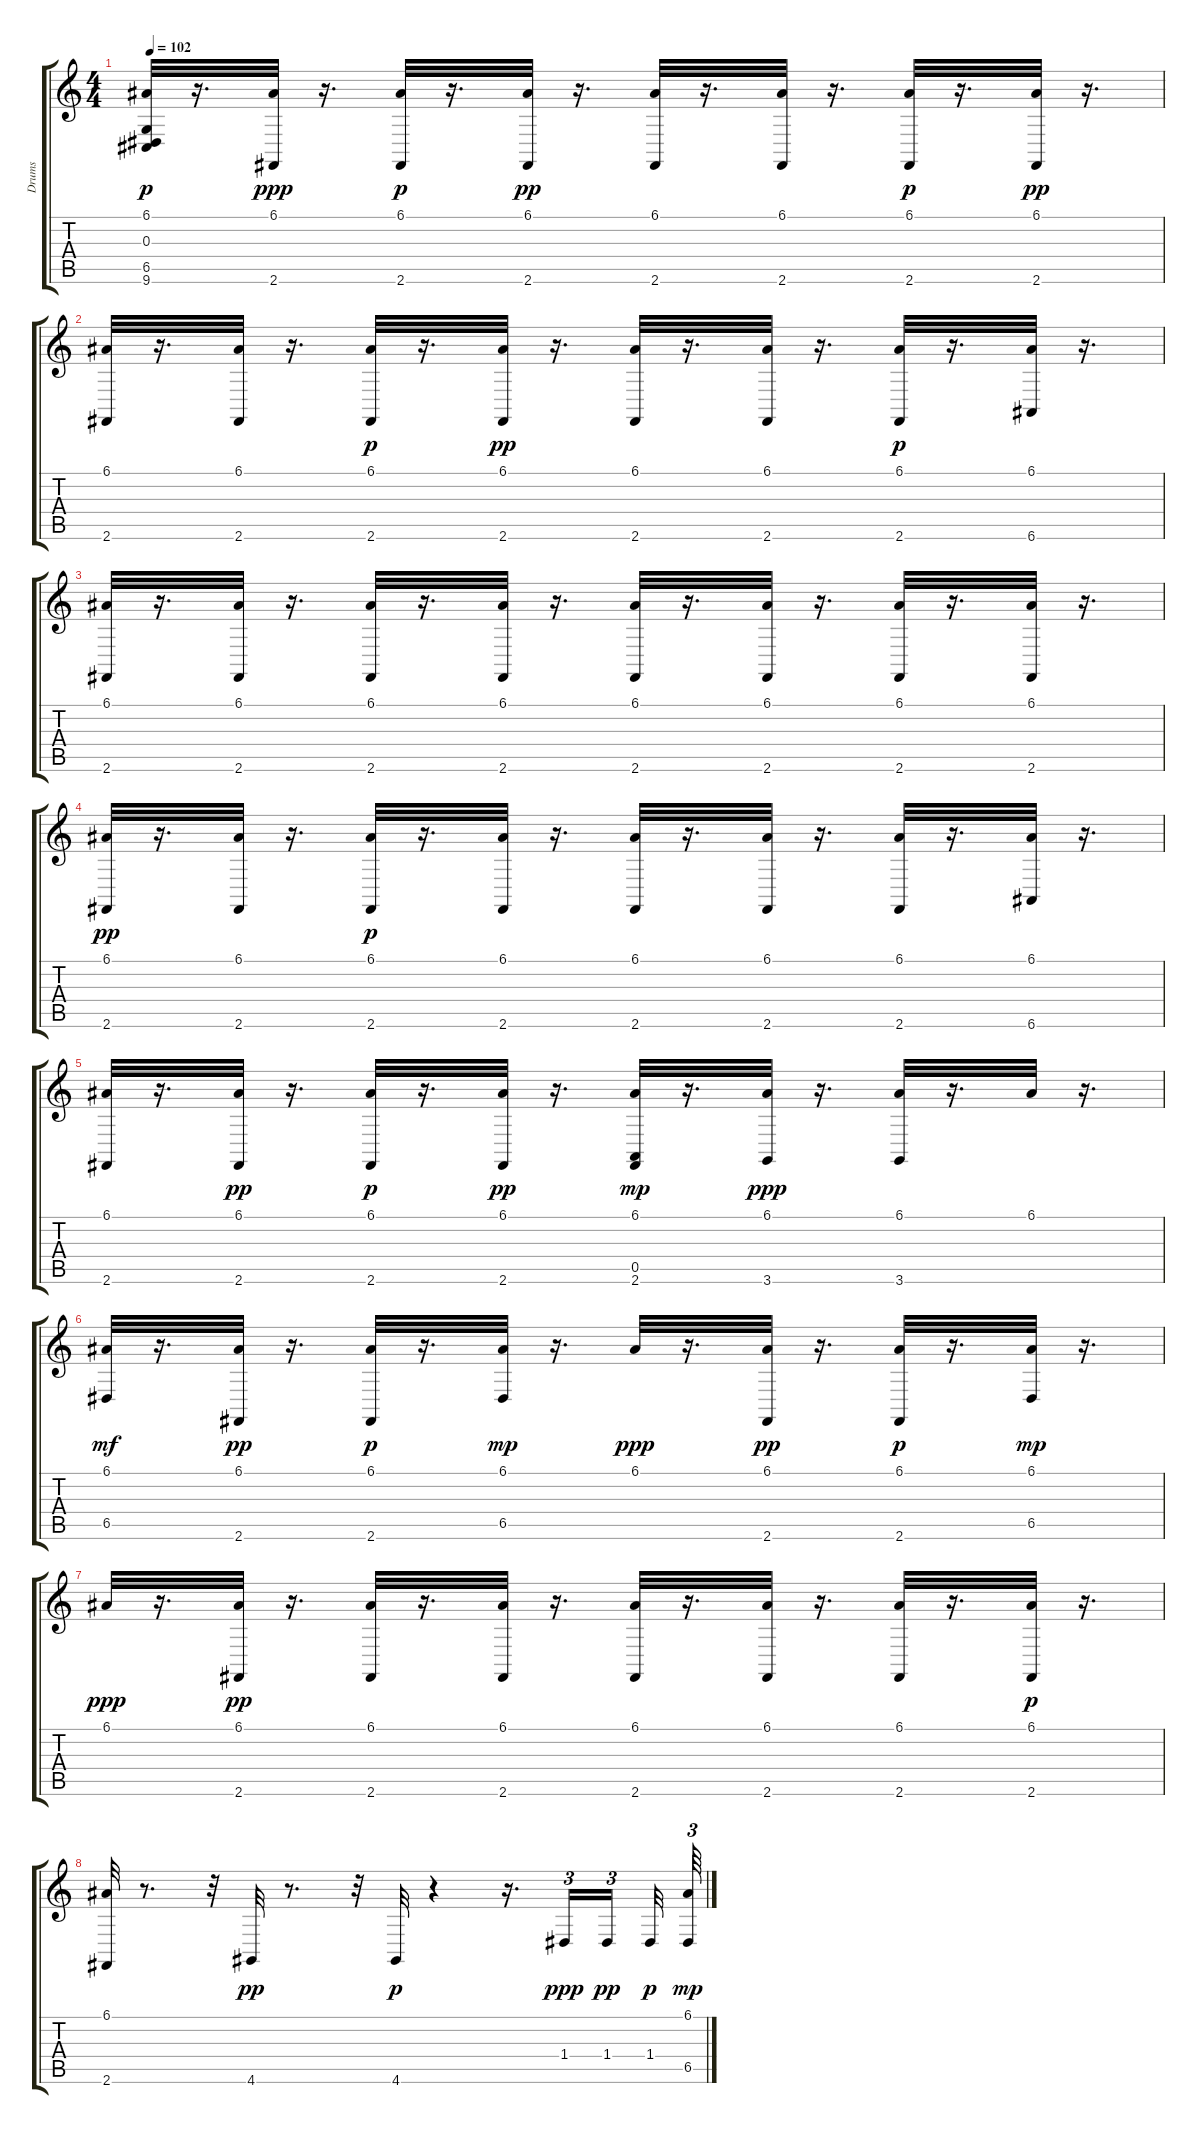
\track ("Drums" "Drums") {instrument synthdrum}
\staff {score tabs}
\tuning (E4 B3 G3 D3 A2 E2) {hide}
\ts (4 4)
\tempo 102
\clef g2
\ks c
(6.1 0.3 6.5 9.6).32{dy p} r.16{d} (6.1 2.6).32{dy ppp} r.16{d} (6.1 2.6).32{dy p} r.16{d} (6.1 2.6).32{dy pp} r.16{d} (6.1 2.6).32 r.16{d} (6.1 2.6).32 r.16{d} (6.1 2.6).32{dy p} r.16{d} (6.1 2.6).32{dy pp} r.16{d} |
(6.1 2.6).32 r.16{d} (6.1 2.6).32 r.16{d} (6.1 2.6).32{dy p} r.16{d} (6.1 2.6).32{dy pp} r.16{d} (6.1 2.6).32 r.16{d} (6.1 2.6).32 r.16{d} (6.1 2.6).32{dy p} r.16{d} (6.1 6.6).32 r.16{d} |
(6.1 2.6).32 r.16{d} (6.1 2.6).32 r.16{d} (6.1 2.6).32 r.16{d} (6.1 2.6).32 r.16{d} (6.1 2.6).32 r.16{d} (6.1 2.6).32 r.16{d} (6.1 2.6).32 r.16{d} (6.1 2.6).32 r.16{d} |
(6.1 2.6).32{dy pp} r.16{d} (6.1 2.6).32 r.16{d} (6.1 2.6).32{dy p} r.16{d} (6.1 2.6).32 r.16{d} (6.1 2.6).32 r.16{d} (6.1 2.6).32 r.16{d} (6.1 2.6).32 r.16{d} (6.1 6.6).32 r.16{d} |
(6.1 2.6).32 r.16{d} (6.1 2.6).32{dy pp} r.16{d} (6.1 2.6).32{dy p} r.16{d} (6.1 2.6).32{dy pp} r.16{d} (6.1 0.5 2.6).32{dy mp} r.16{d} (6.1 3.6).32{dy ppp} r.16{d} (6.1 3.6).32 r.16{d} 6.1.32 r.16{d} |
(6.1 6.5).32{dy mf} r.16{d} (6.1 2.6).32{dy pp} r.16{d} (6.1 2.6).32{dy p} r.16{d} (6.1 6.5).32{dy mp} r.16{d} 6.1.32{dy ppp} r.16{d} (6.1 2.6).32{dy pp} r.16{d} (6.1 2.6).32{dy p} r.16{d} (6.1 6.5).32{dy mp} r.16{d} |
6.1.32{dy ppp} r.16{d} (6.1 2.6).32{dy pp} r.16{d} (6.1 2.6).32 r.16{d} (6.1 2.6).32 r.16{d} (6.1 2.6).32 r.16{d} (6.1 2.6).32 r.16{d} (6.1 2.6).32 r.16{d} (6.1 2.6).32{dy p} r.16{d} |
(6.1 2.6).32 r.8{d} r.32 4.6.32{dy pp} r.8{d} r.32 4.6.32{dy p} r.4 r.16{d} 1.4.16{tu (3 2) dy ppp} 1.4.16{tu (3 2) dy pp beam splitsecondary} 1.4.32{dy p} (6.1 6.5).64{tu (3 2) dy mp}
